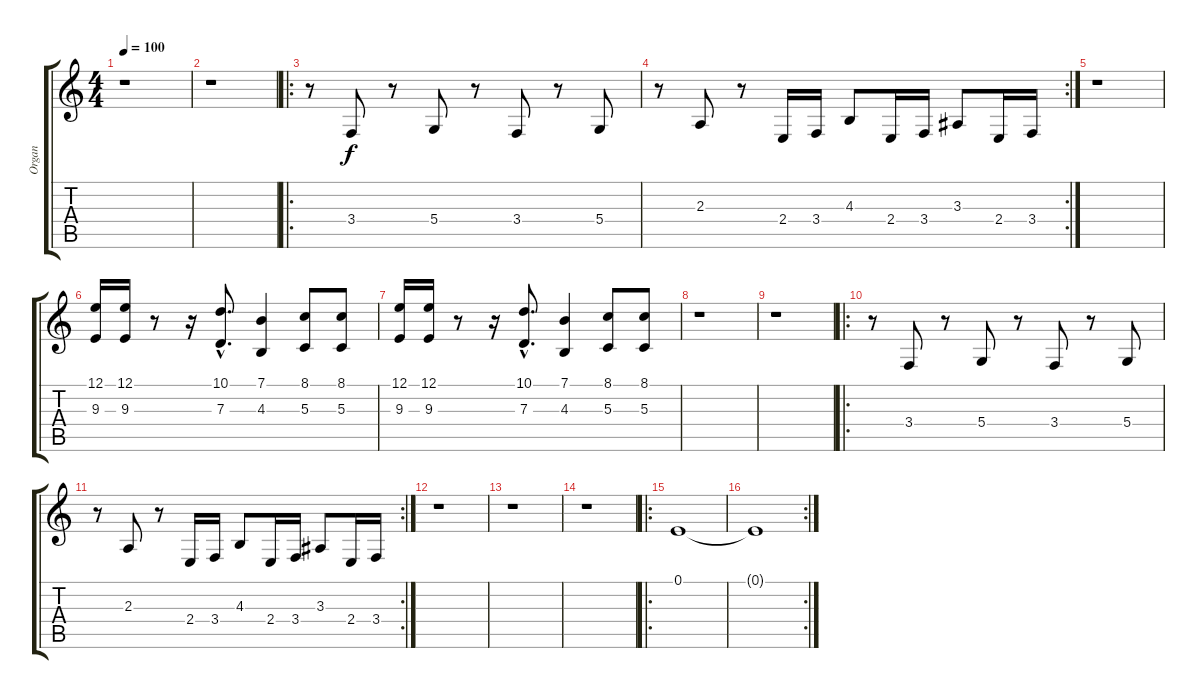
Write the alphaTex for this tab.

\track ("Organ" "Organ") {instrument rockorgan}
\staff {score tabs}
\tuning (E4 B3 G3 D3 A2 E2) {hide}
\ts (4 4)
\tempo 100
\clef g2
\ks c
r.1{dy f} |
r.1 |
\ro
r.8 3.4.8 r.8 5.4.8 r.8 3.4.8 r.8 5.4.8 |
\rc 2
r.8 2.3.8 r.8 2.4.16 3.4.16 4.3.8 2.4.16 3.4.16 3.3.8 2.4.16 3.4.16 |
r.1 |
(12.1 9.3).16 (12.1 9.3).16 r.8 r.16 (10.1{hac} 7.3{hac}).8{d} (7.1 4.3).4 (8.1 5.3).8 (8.1 5.3).8 |
(12.1 9.3).16 (12.1 9.3).16 r.8 r.16 (10.1{hac} 7.3{hac}).8{d} (7.1 4.3).4 (8.1 5.3).8 (8.1 5.3).8 |
r.1 |
r.1 |
\ro
r.8 3.4.8 r.8 5.4.8 r.8 3.4.8 r.8 5.4.8 |
\rc 2
r.8 2.3.8 r.8 2.4.16 3.4.16 4.3.8 2.4.16 3.4.16 3.3.8 2.4.16 3.4.16 |
r.1 |
r.1 |
r.1 |
\ro
0.1.1 |
\rc 2
0.1{t}.1
